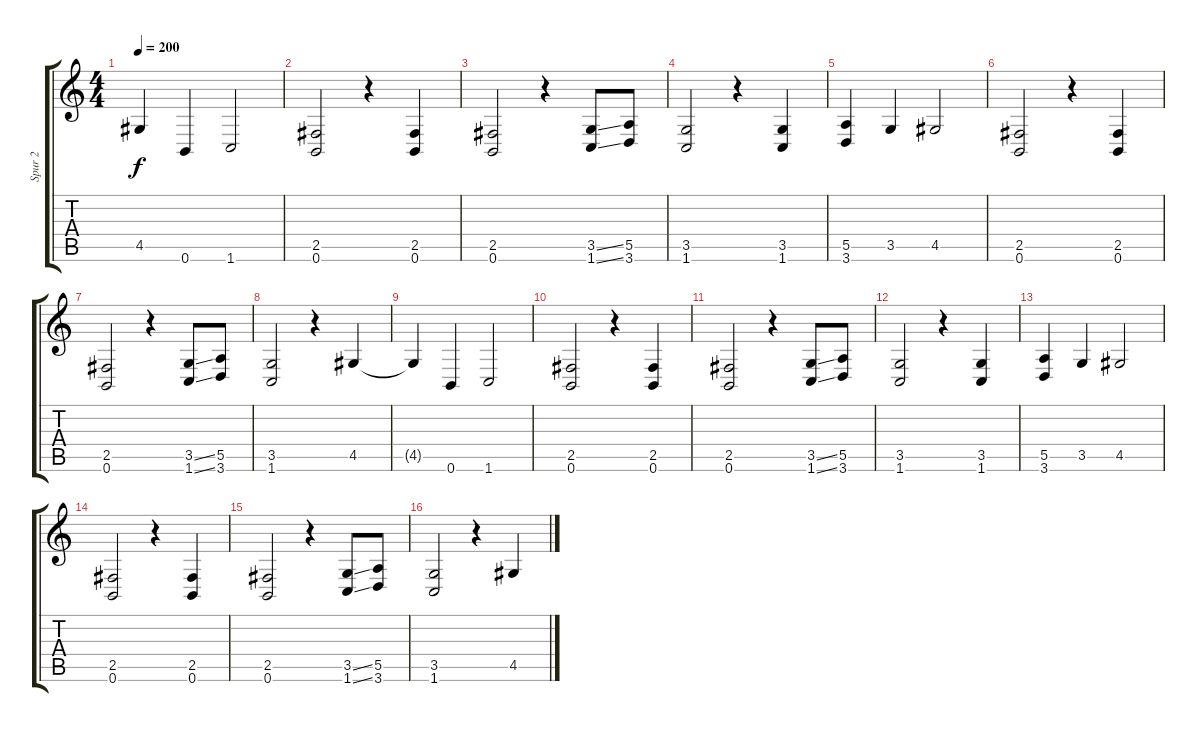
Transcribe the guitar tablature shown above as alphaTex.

\track ("Spur 2" "Spur 2") {instrument overdrivenguitar}
\staff {score tabs}
\tuning (B3 Gb3 D3 A2 E2 B1) {hide}
\ts (4 4)
\tempo 200
\clef g2
\ks c
4.5{t}.4{dy f} 0.6.4 1.6.2 |
(2.5 0.6).2 r.4 (2.5 0.6).4 |
(2.5 0.6).2 r.4 (3.5{ss} 1.6{ss}).8 (5.5 3.6).8 |
(3.5 1.6).2 r.4 (3.5 1.6).4 |
(5.5 3.6).4 3.5.4 4.5.2 |
(2.5 0.6).2 r.4 (2.5 0.6).4 |
(2.5 0.6).2 r.4 (3.5{ss} 1.6{ss}).8 (5.5 3.6).8 |
(3.5 1.6).2 r.4 4.5.4 |
4.5{t}.4 0.6.4 1.6.2 |
(2.5 0.6).2 r.4 (2.5 0.6).4 |
(2.5 0.6).2 r.4 (3.5{ss} 1.6{ss}).8 (5.5 3.6).8 |
(3.5 1.6).2 r.4 (3.5 1.6).4 |
(5.5 3.6).4 3.5.4 4.5.2 |
(2.5 0.6).2 r.4 (2.5 0.6).4 |
(2.5 0.6).2 r.4 (3.5{ss} 1.6{ss}).8 (5.5 3.6).8 |
(3.5 1.6).2 r.4 4.5.4
